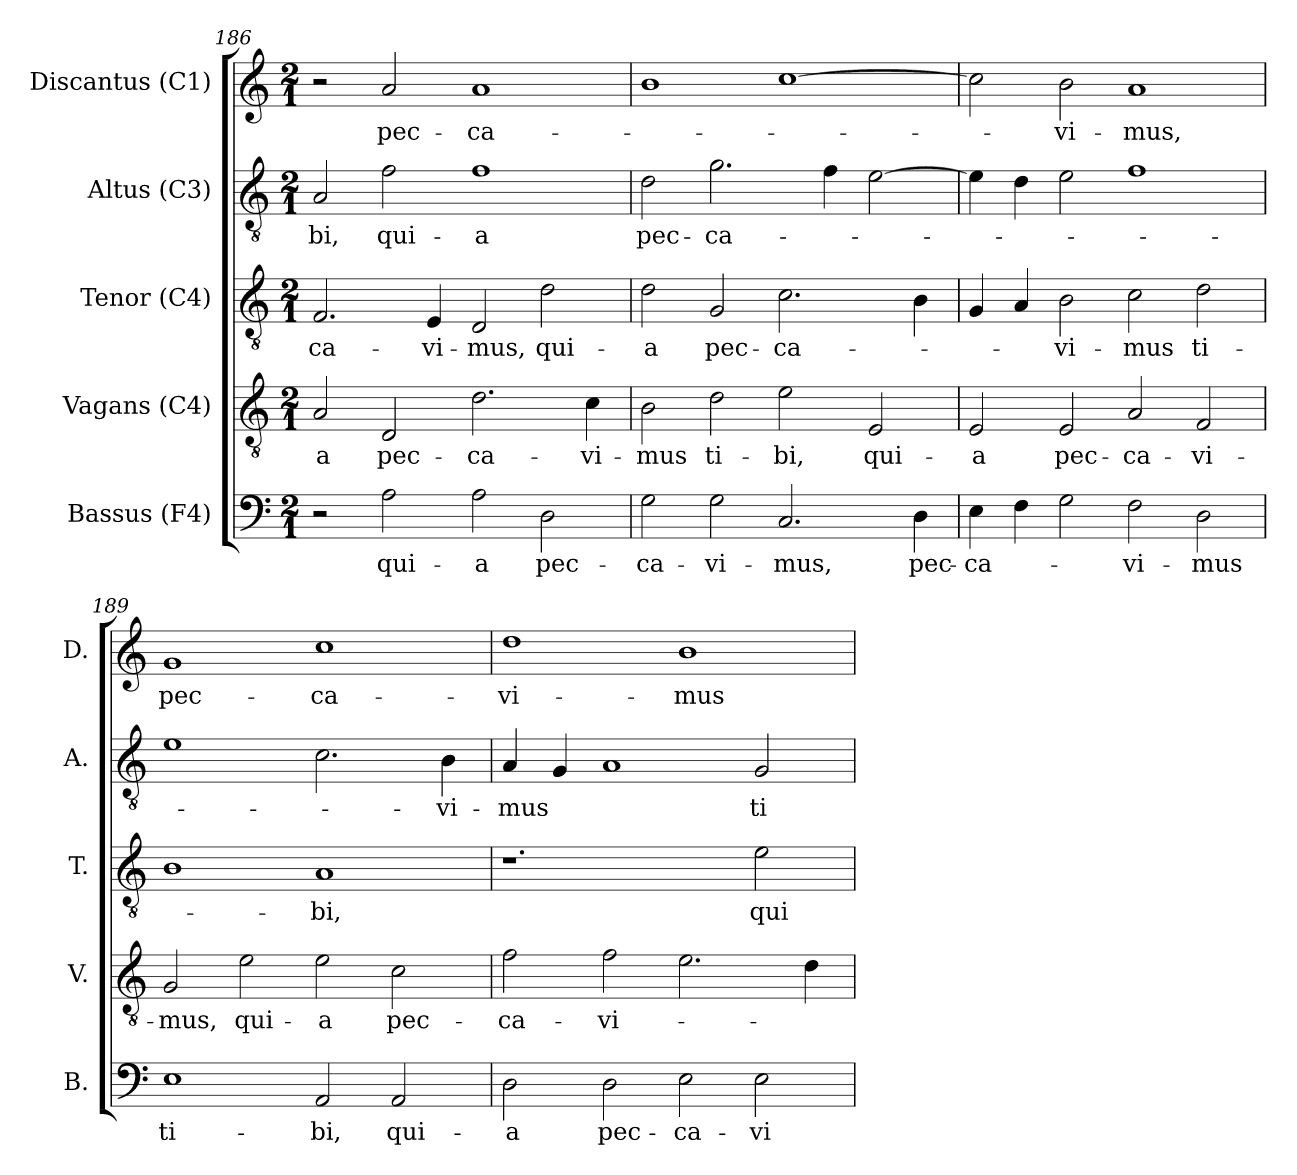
**kern	**text	**kern	**text	**kern	**text	**kern	**text	**kern	**text
*part5	*part5	*part4	*part4	*part3	*part3	*part2	*part2	*part1	*part1
*staff5	*staff5	*staff4	*staff4	*staff3	*staff3	*staff2	*staff2	*staff1	*staff1
*I"Bassus (F4)	*	*I"Vagans (C4)	*	*I"Tenor (C4)	*	*I"Altus (C3)	*	*I"Discantus (C1)	*
*I'B.	*	*I'V.	*	*I'T.	*	*I'A.	*	*I'D.	*
*clefF4	*	*clefGv2	*	*clefGv2	*	*clefGv2	*	*clefG2	*
*	*	*ITrd7c12	*	*ITrd7c12	*	*ITrd7c12	*	*	*
*k[]	*	*k[]	*	*k[]	*	*k[]	*	*k[]	*
*C:	*	*C:	*	*C:	*	*C:	*	*C:	*
*M2/1	*	*M2/1	*	*M2/1	*	*M2/1	*	*M2/1	*
=186	=186	=186	=186	=186	=186	=186	=186	=186	=186
!	!	!	!LO:LY:b:color=#000000	!	!	!	!	!	!
!	!	!	!	!	!LO:LY:b:color=#000000	!	!	!	!
!	!	!	!	!	!	!	!LO:LY:b:color=#000000	!	!
2r	.	2AAi/	-a	2.FFi/	-ca-	2AAi/	-bi,	2r	.
!	!LO:LY:b:color=#000000	!	!	!	!	!	!	!	!
!	!	!	!LO:LY:b:color=#000000	!	!	!	!	!	!
!	!	!	!	!	!	!	!LO:LY:b:color=#000000	!	!
!	!	!	!	!	!	!	!	!	!LO:LY:b:color=#000000
2Ai\	qui-	2DDi/	pec-	.	.	2Fi\	qui-	2ai/	pec-
!	!	!	!	!	!LO:LY:b:color=#000000	!	!	!	!
.	.	.	.	4EEi/	-vi-	.	.	.	.
!	!LO:LY:b:color=#000000	!	!	!	!	!	!	!	!
!	!	!	!LO:LY:b:color=#000000	!	!	!	!	!	!
!	!	!	!	!	!LO:LY:b:color=#000000	!	!	!	!
!	!	!	!	!	!	!	!LO:LY:b:color=#000000	!	!
!	!	!	!	!	!	!	!	!	!LO:LY:b:color=#000000
2Ai\	-a	2.Di\	-ca-	2DDi/	-mus,	1Fi	-a	1ai	-ca-
!	!LO:LY:b:color=#000000	!	!	!	!	!	!	!	!
!	!	!	!	!	!LO:LY:b:color=#000000	!	!	!	!
2Di\	pec-	.	.	2Di\	qui-	.	.	.	.
!	!	!	!LO:LY:b:color=#000000	!	!	!	!	!	!
.	.	4Ci\	-vi-	.	.	.	.	.	.
!!LO:PB:g=z
=187	=187	=187	=187	=187	=187	=187	=187	=187	=187
!	!LO:LY:b:color=#000000	!	!	!	!	!	!	!	!
!	!	!	!LO:LY:b:color=#000000	!	!	!	!	!	!
!	!	!	!	!	!LO:LY:b:color=#000000	!	!	!	!
!	!	!	!	!	!	!	!LO:LY:b:color=#000000	!	!
2Gi\	-ca-	2BBi\	-mus	2Di\	-a	2Di\	pec-	1bi	.
!	!LO:LY:b:color=#000000	!	!	!	!	!	!	!	!
!	!	!	!LO:LY:b:color=#000000	!	!	!	!	!	!
!	!	!	!	!	!LO:LY:b:color=#000000	!	!	!	!
!	!	!	!	!	!	!	!LO:LY:b:color=#000000	!	!
2Gi\	-vi-	2Di\	ti-	2GGi/	pec-	2.Gi\	-ca-	.	.
!	!LO:LY:b:color=#000000	!	!	!	!	!	!	!	!
!	!	!	!LO:LY:b:color=#000000	!	!	!	!	!	!
!	!	!	!	!	!LO:LY:b:color=#000000	!	!	!	!
2.Ci/	-mus,	2Ei\	-bi,	2.Ci\	-ca-	.	.	[1cci	.
.	.	.	.	.	.	4Fi\	.	.	.
!	!	!	!LO:LY:b:color=#000000	!	!	!	!	!	!
.	.	2EEi/	qui-	.	.	[2Ei\	.	.	.
!	!LO:LY:b:color=#000000	!	!	!	!	!	!	!	!
4Di\	pec-	.	.	4BBi\	.	.	.	.	.
=188	=188	=188	=188	=188	=188	=188	=188	=188	=188
!	!LO:LY:b:color=#000000	!	!	!	!	!	!	!	!
!	!	!	!LO:LY:b:color=#000000	!	!	!	!	!	!
4Ei\	-ca-	2EEi/	-a	4GGi/	.	4Ei\]	.	2cci\]	.
4Fi\	.	.	.	4AAi/	.	4Di\	.	.	.
!	!	!	!LO:LY:b:color=#000000	!	!	!	!	!	!
!	!	!	!	!	!LO:LY:b:color=#000000	!	!	!	!
!	!	!	!	!	!	!	!	!	!LO:LY:b:color=#000000
2Gi\	.	2EEi/	pec-	2BBi\	-vi-	2Ei\	.	2bi\	-vi-
!	!LO:LY:b:color=#000000	!	!	!	!	!	!	!	!
!	!	!	!LO:LY:b:color=#000000	!	!	!	!	!	!
!	!	!	!	!	!LO:LY:b:color=#000000	!	!	!	!
!	!	!	!	!	!	!	!	!	!LO:LY:b:color=#000000
2Fi\	-vi-	2AAi/	-ca-	2Ci\	-mus	1Fi	.	1ai	-mus,
!	!LO:LY:b:color=#000000	!	!	!	!	!	!	!	!
!	!	!	!LO:LY:b:color=#000000	!	!	!	!	!	!
!	!	!	!	!	!LO:LY:b:color=#000000	!	!	!	!
2Di\	-mus	2FFi/	-vi-	2Di\	ti-	.	.	.	.
=189	=189	=189	=189	=189	=189	=189	=189	=189	=189
!	!LO:LY:b:color=#000000	!	!	!	!	!	!	!	!
!	!	!	!LO:LY:b:color=#000000	!	!	!	!	!	!
!	!	!	!	!	!	!	!	!	!LO:LY:b:color=#000000
1Ei	ti-	2GGi/	-mus,	1BBi	.	1Ei	.	1gi	pec-
!	!	!	!LO:LY:b:color=#000000	!	!	!	!	!	!
.	.	2Ei\	qui-	.	.	.	.	.	.
!	!LO:LY:b:color=#000000	!	!	!	!	!	!	!	!
!	!	!	!LO:LY:b:color=#000000	!	!	!	!	!	!
!	!	!	!	!	!LO:LY:b:color=#000000	!	!	!	!
!	!	!	!	!	!	!	!	!	!LO:LY:b:color=#000000
2AAi/	-bi,	2Ei\	-a	1AAi	-bi,	2.Ci\	.	1cci	-ca-
!	!LO:LY:b:color=#000000	!	!	!	!	!	!	!	!
!	!	!	!LO:LY:b:color=#000000	!	!	!	!	!	!
2AAi/	qui-	2Ci\	pec-	.	.	.	.	.	.
!	!	!	!	!	!	!	!LO:LY:b:color=#000000	!	!
.	.	.	.	.	.	4BBi\	-vi-	.	.
=190	=190	=190	=190	=190	=190	=190	=190	=190	=190
!	!LO:LY:b:color=#000000	!	!	!	!	!	!	!	!
!	!	!	!LO:LY:b:color=#000000	!	!	!	!	!	!
!	!	!	!	!	!	!	!LO:LY:b:color=#000000	!	!
!	!	!	!	!	!	!	!	!	!LO:LY:b:color=#000000
2Di\	-a	2Fi\	-ca-	1.r	.	4AAi/	-mus	1ddi	-vi-
.	.	.	.	.	.	4GGi/	.	.	.
!	!LO:LY:b:color=#000000	!	!	!	!	!	!	!	!
!	!	!	!LO:LY:b:color=#000000	!	!	!	!	!	!
2Di\	pec-	2Fi\	-vi-	.	.	1AAi	.	.	.
!	!LO:LY:b:color=#000000	!	!	!	!	!	!	!	!
!	!	!	!	!	!	!	!	!	!LO:LY:b:color=#000000
2Ei\	-ca-	2.Ei\	.	.	.	.	.	1bi	-mus
!	!LO:LY:b:color=#000000	!	!	!	!	!	!	!	!
!	!	!	!	!	!LO:LY:b:color=#000000	!	!	!	!
!	!	!	!	!	!	!	!LO:LY:b:color=#000000	!	!
2Ei\	-vi-	.	.	2Ei\	qui-	2GGi/	ti-	.	.
.	.	4Di\	.	.	.	.	.	.	.
=	=	=	=	=	=	=	=	=	=
*-	*-	*-	*-	*-	*-	*-	*-	*-	*-
